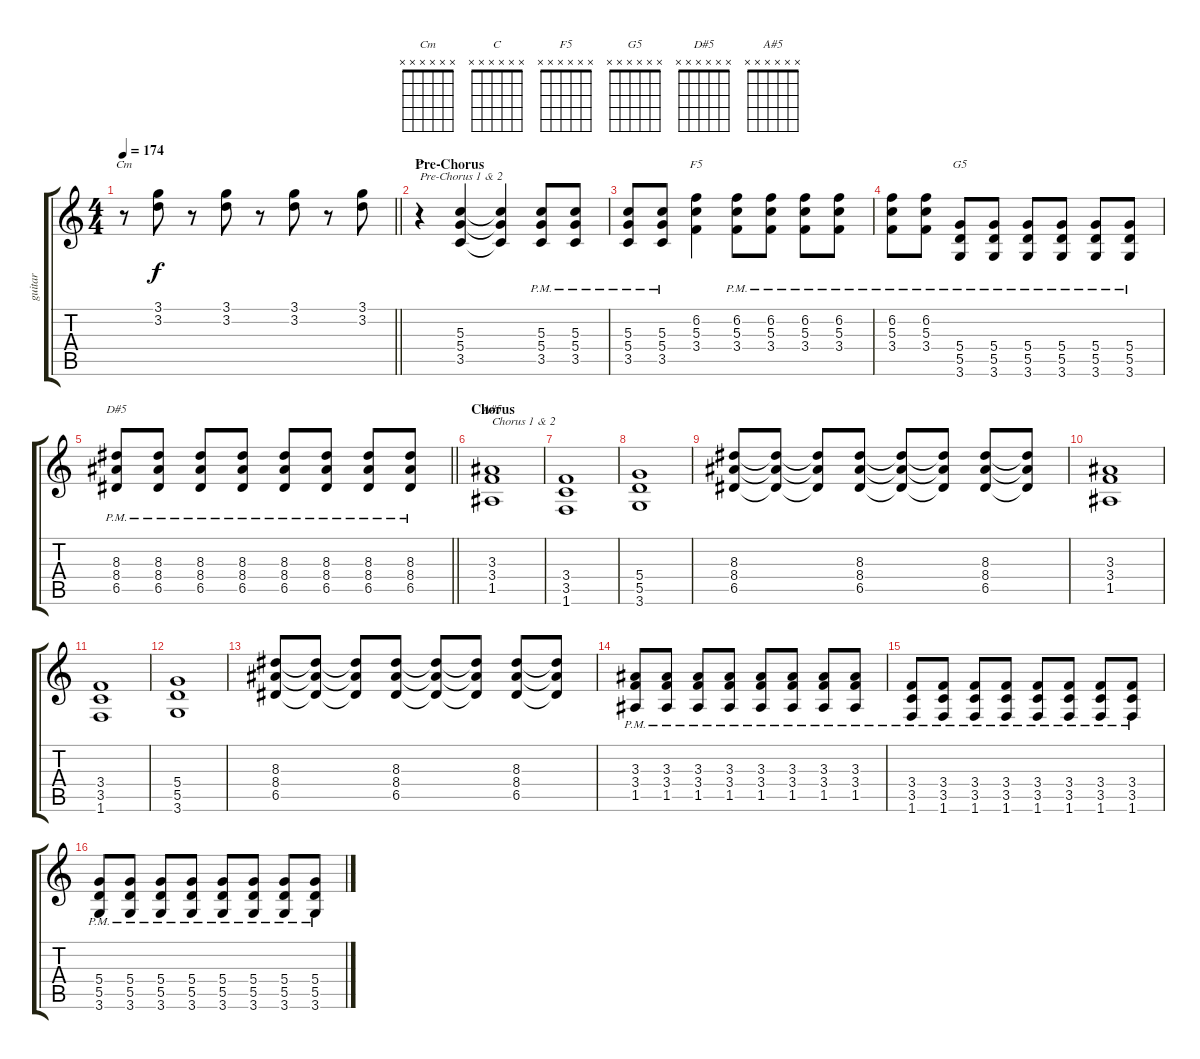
\track ("guitar" "guitar") {instrument distortionguitar}
\staff {score tabs}
\tuning (E4 B3 G3 D3 A2 E2) {hide}
\chord ("Cm" x x x x x x)
\chord ("C" x x x x x x)
\chord ("F5" x x x x x x)
\chord ("G5" x x x x x x)
\chord ("D#5" x x x x x x)
\chord ("A#5" x x x x x x)
\ts (4 4)
\tempo 174
\clef g2
\barLineRight lightlight
\ks c
r.8{ch "Cm" dy f instrument electricguitarjazz} (3.1 3.2).8 r.8 (3.1 3.2).8 r.8 (3.1 3.2).8 r.8 (3.1 3.2).8 |
\section ("" "Pre-Chorus")
r.4{ch "C" txt "Pre-Chorus 1 & 2" instrument distortionguitar} (5.3 5.4 3.5).4 (5.3{t} 5.4{t} 3.5{t}).4 (5.3 5.4 3.5{pm}).8 (5.3 5.4 3.5{pm}).8 |
(5.3 5.4 3.5{pm}).8 (5.3{pm} 5.4 3.5).8 (6.2 5.3 3.4).4{ch "F5"} (6.2{pm} 5.3 3.4).8 (6.2{pm} 5.3 3.4).8 (6.2 5.3 3.4{pm}).8 (6.2 5.3 3.4{pm}).8 |
(6.2 5.3 3.4{pm}).8 (6.2 5.3 3.4{pm}).8 (5.4 5.5 3.6{pm}).8{ch "G5"} (5.4 5.5 3.6{pm}).8 (5.4 5.5 3.6{pm}).8 (5.4 5.5 3.6{pm}).8 (5.4 5.5 3.6{pm}).8 (5.4 5.5 3.6{pm}).8 |
\barLineRight lightlight
(8.3{pm} 8.4 6.5).8{ch "D#5"} (8.3{pm} 8.4 6.5).8 (8.3{pm} 8.4 6.5).8 (8.3{pm} 8.4 6.5).8 (8.3{pm} 8.4 6.5).8 (8.3{pm} 8.4 6.5).8 (8.3{pm} 8.4 6.5).8 (8.3{pm} 8.4 6.5).8 |
\section ("" "Chorus")
(3.3 3.4 1.5).1{ch "A#5" txt "Chorus 1 & 2"} |
(3.4 3.5 1.6).1 |
(5.4 5.5 3.6).1 |
(8.3 8.4 6.5).8 (8.3{t} 8.4{t} 6.5{t}).8 (8.3{t} 8.4{t} 6.5{t}).8 (8.3 8.4 6.5).8 (8.3{t} 8.4{t} 6.5{t}).8 (8.3{t} 8.4{t} 6.5{t}).8 (8.3 8.4 6.5).8 (8.3{t} 8.4{t} 6.5{t}).8 |
(3.3 3.4 1.5).1 |
(3.4 3.5 1.6).1 |
(5.4 5.5 3.6).1 |
(8.3 8.4 6.5).8 (8.3{t} 8.4{t} 6.5{t}).8 (8.3{t} 8.4{t} 6.5{t}).8 (8.3 8.4 6.5).8 (8.3{t} 8.4{t} 6.5{t}).8 (8.3{t} 8.4{t} 6.5{t}).8 (8.3 8.4 6.5).8 (8.3{t} 8.4{t} 6.5{t}).8 |
(3.3 3.4 1.5{pm}).8 (3.3 3.4 1.5{pm}).8 (3.3 3.4 1.5{pm}).8 (3.3 3.4 1.5{pm}).8 (3.3 3.4 1.5{pm}).8 (3.3 3.4 1.5{pm}).8 (3.3 3.4 1.5{pm}).8 (3.3 3.4 1.5{pm}).8 |
(3.4 3.5{pm} 1.6).8 (3.4 3.5{pm} 1.6).8 (3.4 3.5{pm} 1.6).8 (3.4 3.5{pm} 1.6).8 (3.4 3.5{pm} 1.6).8 (3.4 3.5{pm} 1.6).8 (3.4 3.5{pm} 1.6).8 (3.4 3.5{pm} 1.6).8 |
(5.4 5.5{pm} 3.6).8 (5.4 5.5{pm} 3.6).8 (5.4 5.5{pm} 3.6).8 (5.4 5.5{pm} 3.6).8 (5.4 5.5{pm} 3.6).8 (5.4 5.5{pm} 3.6).8 (5.4 5.5{pm} 3.6).8 (5.4 5.5{pm} 3.6).8
